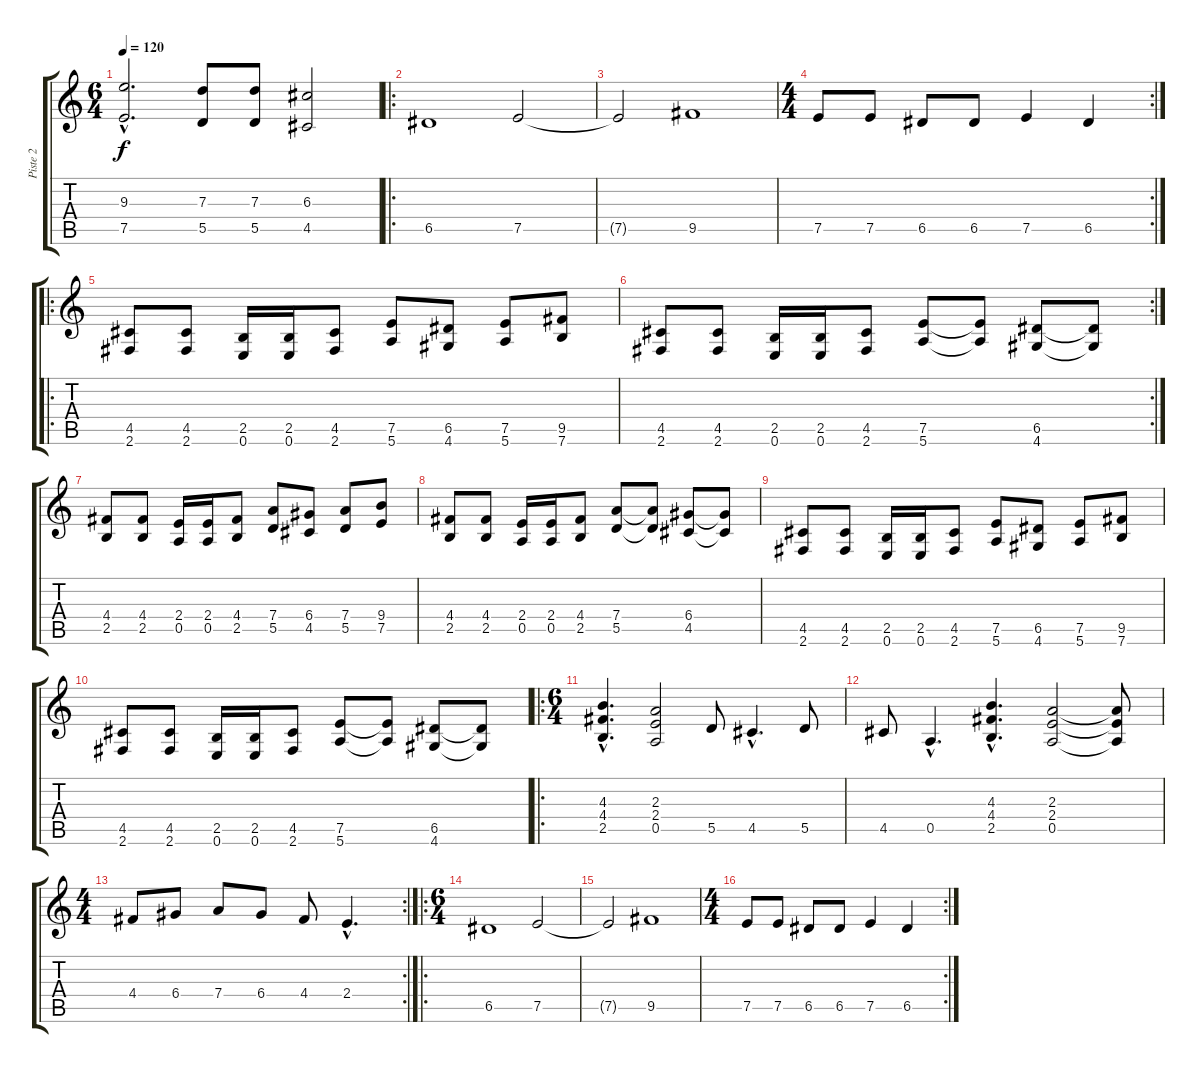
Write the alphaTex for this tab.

\track ("Piste 2" "Piste 2") {instrument distortionguitar}
\staff {score tabs}
\tuning (E4 B3 G3 D3 A2 E2) {hide}
\ts (6 4)
\tempo 120
\clef g2
\ks c
(9.3{hac} 7.5{hac}).2{d dy f} (7.3 5.5).8 (7.3 5.5).8 (6.3 4.5).2 |
\ro
6.5.1 7.5.2 |
7.5{t}.2 9.5.1 |
\rc 2
\ts (4 4)
7.5.8 7.5.8 6.5.8 6.5.8 7.5.4 6.5.4 |
\ro
(4.5 2.6).8 (4.5 2.6).8 (2.5 0.6).16 (2.5 0.6).16 (4.5 2.6).8 (7.5 5.6).8 (6.5 4.6).8 (7.5 5.6).8 (9.5 7.6).8 |
\rc 2
(4.5 2.6).8 (4.5 2.6).8 (2.5 0.6).16 (2.5 0.6).16 (4.5 2.6).8 (7.5 5.6).8 (7.5{t} 5.6{t}).8 (6.5 4.6).8 (6.5{t} 4.6{t}).8 |
(4.4 2.5).8 (4.4 2.5).8 (2.4 0.5).16 (2.4 0.5).16 (4.4 2.5).8 (7.4 5.5).8 (6.4 4.5).8 (7.4 5.5).8 (9.4 7.5).8 |
(4.4 2.5).8 (4.4 2.5).8 (2.4 0.5).16 (2.4 0.5).16 (4.4 2.5).8 (7.4 5.5).8 (7.4{t} 5.5{t}).8 (6.4 4.5).8 (6.4{t} 4.5{t}).8 |
(4.5 2.6).8 (4.5 2.6).8 (2.5 0.6).16 (2.5 0.6).16 (4.5 2.6).8 (7.5 5.6).8 (6.5 4.6).8 (7.5 5.6).8 (9.5 7.6).8 |
(4.5 2.6).8 (4.5 2.6).8 (2.5 0.6).16 (2.5 0.6).16 (4.5 2.6).8 (7.5 5.6).8 (7.5{t} 5.6{t}).8 (6.5 4.6).8 (6.5{t} 4.6{t}).8 |
\ro
\ts (6 4)
(4.3{hac} 4.4{hac} 2.5{hac}).4{d} (2.3 2.4 0.5).2 5.5.8 4.5{hac}.4{d} 5.5.8 |
4.5.8 0.5{hac}.4{d} (4.3{hac} 4.4{hac} 2.5{hac}).4{d} (2.3 2.4 0.5).2 (2.3{t} 2.4{t} 0.5{t}).8 |
\rc 2
\ts (4 4)
4.4.8 6.4.8 7.4.8 6.4.8 4.4.8 2.4{hac}.4{d} |
\ro
\ts (6 4)
6.5.1 7.5.2 |
7.5{t}.2 9.5.1 |
\rc 2
\ts (4 4)
7.5.8 7.5.8 6.5.8 6.5.8 7.5.4 6.5.4
